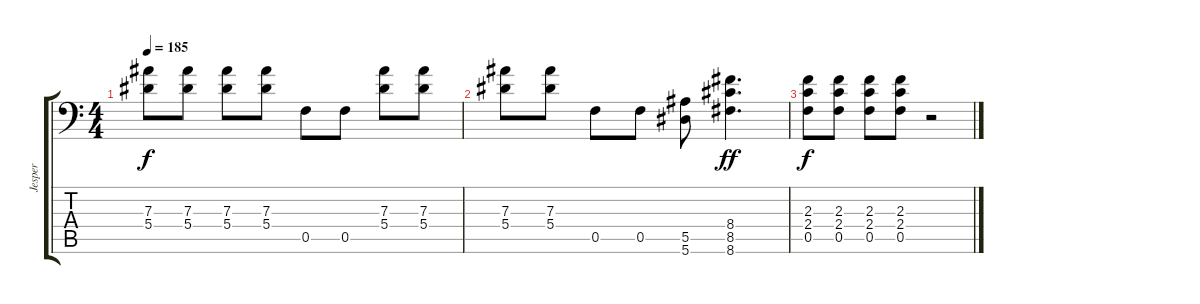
\track ("Jesper" "Jesper") {instrument distortionguitar}
\staff {score tabs}
\tuning (C4 G3 Eb3 Bb2 F2 Bb1) {hide}
\ts (4 4)
\tempo 185
\clef f4
\ks c
(7.3 5.4).8{dy f} (7.3 5.4).8 (7.3 5.4).8 (7.3 5.4).8 0.5.8 0.5.8 (7.3 5.4).8 (7.3 5.4).8 |
(7.3 5.4).8 (7.3 5.4).8 0.5.8 0.5.8 (5.5 5.6).8 (8.4 8.5 8.6).4{d dy ff} |
(2.3 2.4 0.5).8{dy f volume 13 instrument distortionguitar} (2.3 2.4 0.5).8 (2.3 2.4 0.5).8 (2.3 2.4 0.5).8 r.2
